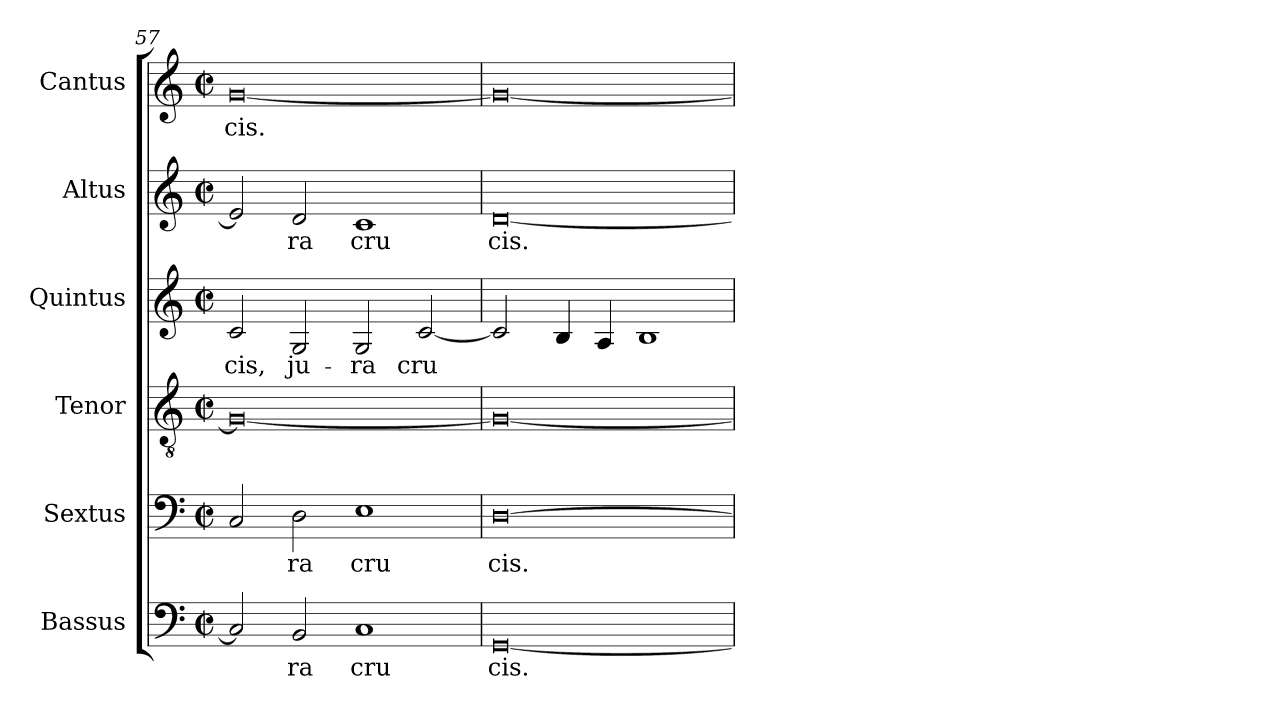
**kern	**text	**kern	**text	**kern	**text	**kern	**text	**kern	**text	**kern	**text
*part6	*part6	*part5	*part5	*part4	*part4	*part3	*part3	*part2	*part2	*part1	*part1
*staff6	*staff6	*staff5	*staff5	*staff4	*staff4	*staff3	*staff3	*staff2	*staff2	*staff1	*staff1
*I"Bassus	*	*I"Sextus	*	*I"Tenor	*	*I"Quintus	*	*I"Altus	*	*I"Cantus	*
*I'Bassus	*	*I'Sextus	*	*I'Tenor	*	*I'Quintus	*	*I'Altus	*	*I'Cantus	*
*clefF4	*	*clefF4	*	*clefGv2	*	*clefG2	*	*clefG2	*	*clefG2	*
*k[]	*	*k[]	*	*k[]	*	*k[]	*	*k[]	*	*k[]	*
*C:	*	*C:	*	*C:	*	*C:	*	*C:	*	*C:	*
*M2/2	*	*M2/2	*	*M2/2	*	*M2/2	*	*M2/2	*	*M2/2	*
*met(c|)	*	*met(c|)	*	*met(c|)	*	*met(c|)	*	*met(c|)	*	*met(c|)	*
=57	=57	=57	=57	=57	=57	=57	=57	=57	=57	=57	=57
!	!LO:LY:b	!	!LO:LY:b:cj	!	!LO:LY:b:cj	!	!LO:LY:b:cj	!	!LO:LY:b:cj	!	!LO:LY:b:cj
2C/]	.	2C/	.	0G_<	.	2c/	-cis,	2e/]	.	[<0g	cis.
!	!LO:LY:b	!	!LO:LY:b:cj	!	!	!	!LO:LY:b:cj	!	!LO:LY:b:cj	!	!
2BB/	ra	2D\	ra	.	.	2G/	ju-	2d/	ra	.	.
!	!LO:LY:b	!	!LO:LY:b:cj	!	!	!	!LO:LY:b:cj	!	!LO:LY:b:cj	!	!
1C	cru	1E	cru	.	.	2G/	-ra	1c	cru	.	.
!	!	!	!	!	!	!	!LO:LY:b:cj	!	!	!	!
.	.	.	.	.	.	[<2c/	cru-	.	.	.	.
=58	=58	=58	=58	=58	=58	=58	=58	=58	=58	=58	=58
!	!LO:LY:b	!	!LO:LY:b:cj	!	!LO:LY:b:cj	!	!LO:LY:b:cj	!	!LO:LY:b:cj	!	!LO:LY:b:cj
[<0GG	cis.	[>0D	cis.	0G_<	.	2c/]	--	[<0d	cis.	0g_<	.
!	!	!	!	!	!	!	!LO:LY:b:cj	!	!	!	!
.	.	.	.	.	.	4B/	--	.	.	.	.
!	!	!	!	!	!	!	!LO:LY:b:cj	!	!	!	!
.	.	.	.	.	.	4A/	--	.	.	.	.
!	!	!	!	!	!	!	!LO:LY:b:cj	!	!	!	!
.	.	.	.	.	.	1B	--	.	.	.	.
=	=	=	=	=	=	=	=	=	=	=	=
*-	*-	*-	*-	*-	*-	*-	*-	*-	*-	*-	*-
